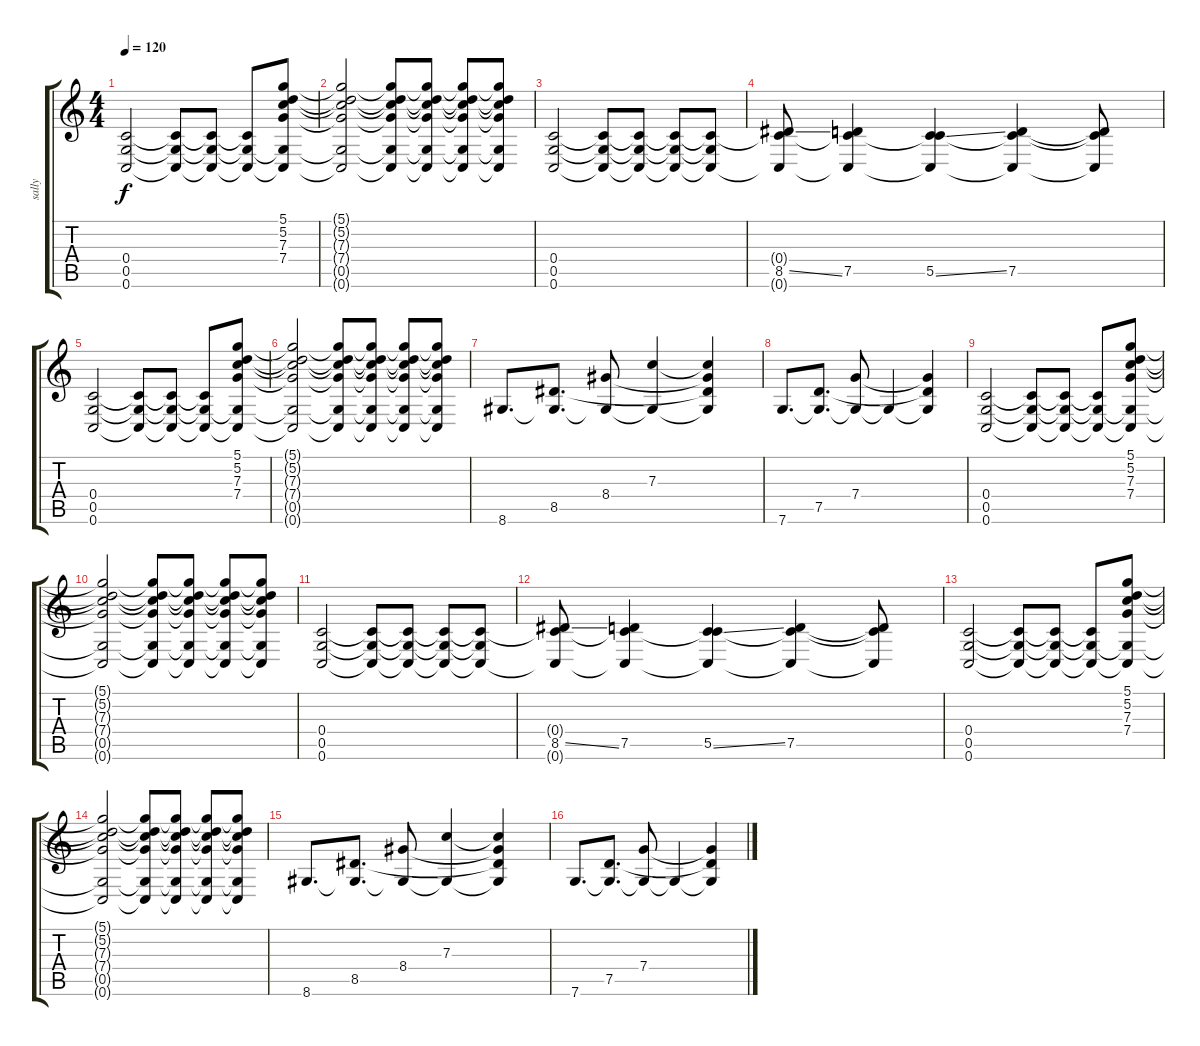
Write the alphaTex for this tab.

\track ("sally" "sally") {instrument distortionguitar}
\staff {score tabs}
\tuning (D4 A3 F3 C3 G2 C2) {hide}
\ts (4 4)
\tempo 120
\clef g2
\ks c
(0.4 0.5 0.6).2{dy f} (0.4{t} 0.5{t} 0.6{t}).8 (0.4{t} 0.5{t} 0.6{t}).8 (0.4{t} 0.5{t} 0.6{t}).8 (5.1 5.2 7.3 7.4 0.5{t} 0.6{t}).8 |
(5.1{t} 5.2{t} 7.3{t} 7.4{t} 0.5{t} 0.6{t}).2 (5.1{t} 5.2{t} 7.3{t} 7.4{t} 0.5{t} 0.6{t}).8 (5.1{t} 5.2{t} 7.3{t} 7.4{t} 0.5{t} 0.6{t}).8 (5.1{t} 5.2{t} 7.3{t} 7.4{t} 0.5{t} 0.6{t}).8 (5.1{t} 5.2{t} 7.3{t} 7.4{t} 0.5{t} 0.6{t}).8 |
(0.4 0.5 0.6).2 (0.4{t} 0.5{t} 0.6{t}).8 (0.4{t} 0.5{t} 0.6{t}).8 (0.4{t} 0.5{t} 0.6{t}).8 (0.4{t} 0.5{t} 0.6{t}).8 |
(0.4{t} 8.5{ss} 0.6{t}).8 (0.4{t} 7.5 0.6{t}).4 (0.4{t} 5.5{ss} 0.6{t}).4 (0.4{t} 7.5 0.6{t}).4 (0.4{t} 7.5{t} 0.6{t}).8 |
(0.4 0.5 0.6).2 (0.4{t} 0.5{t} 0.6{t}).8 (0.4{t} 0.5{t} 0.6{t}).8 (0.4{t} 0.5{t} 0.6{t}).8 (5.1 5.2 7.3 7.4 0.5{t} 0.6{t}).8 |
(5.1{t} 5.2{t} 7.3{t} 7.4{t} 0.5{t} 0.6{t}).2 (5.1{t} 5.2{t} 7.3{t} 7.4{t} 0.5{t} 0.6{t}).8 (5.1{t} 5.2{t} 7.3{t} 7.4{t} 0.5{t} 0.6{t}).8 (5.1{t} 5.2{t} 7.3{t} 7.4{t} 0.5{t} 0.6{t}).8 (5.1{t} 5.2{t} 7.3{t} 7.4{t} 0.5{t} 0.6{t}).8 |
8.6.8{d} (8.5 8.6{t}).8{d} (8.4 8.6{t}).8 (7.3 8.6{t}).4 (7.3{t} 8.4{t} 8.5{t} 8.6{t}).4 |
7.6.8{d} (7.5 7.6{t}).8{d} (7.4 7.6{t}).8 7.6{t}.4 (7.4{t} 7.5{t} 7.6{t}).4 |
(0.4 0.5 0.6).2 (0.4{t} 0.5{t} 0.6{t}).8 (0.4{t} 0.5{t} 0.6{t}).8 (0.4{t} 0.5{t} 0.6{t}).8 (5.1 5.2 7.3 7.4 0.5{t} 0.6{t}).8 |
(5.1{t} 5.2{t} 7.3{t} 7.4{t} 0.5{t} 0.6{t}).2 (5.1{t} 5.2{t} 7.3{t} 7.4{t} 0.5{t} 0.6{t}).8 (5.1{t} 5.2{t} 7.3{t} 7.4{t} 0.5{t} 0.6{t}).8 (5.1{t} 5.2{t} 7.3{t} 7.4{t} 0.5{t} 0.6{t}).8 (5.1{t} 5.2{t} 7.3{t} 7.4{t} 0.5{t} 0.6{t}).8 |
(0.4 0.5 0.6).2 (0.4{t} 0.5{t} 0.6{t}).8 (0.4{t} 0.5{t} 0.6{t}).8 (0.4{t} 0.5{t} 0.6{t}).8 (0.4{t} 0.5{t} 0.6{t}).8 |
(0.4{t} 8.5{ss} 0.6{t}).8 (0.4{t} 7.5 0.6{t}).4 (0.4{t} 5.5{ss} 0.6{t}).4 (0.4{t} 7.5 0.6{t}).4 (0.4{t} 7.5{t} 0.6{t}).8 |
(0.4 0.5 0.6).2 (0.4{t} 0.5{t} 0.6{t}).8 (0.4{t} 0.5{t} 0.6{t}).8 (0.4{t} 0.5{t} 0.6{t}).8 (5.1 5.2 7.3 7.4 0.5{t} 0.6{t}).8 |
(5.1{t} 5.2{t} 7.3{t} 7.4{t} 0.5{t} 0.6{t}).2 (5.1{t} 5.2{t} 7.3{t} 7.4{t} 0.5{t} 0.6{t}).8 (5.1{t} 5.2{t} 7.3{t} 7.4{t} 0.5{t} 0.6{t}).8 (5.1{t} 5.2{t} 7.3{t} 7.4{t} 0.5{t} 0.6{t}).8 (5.1{t} 5.2{t} 7.3{t} 7.4{t} 0.5{t} 0.6{t}).8 |
8.6.8{d} (8.5 8.6{t}).8{d} (8.4 8.6{t}).8 (7.3 8.6{t}).4 (7.3{t} 8.4{t} 8.5{t} 8.6{t}).4 |
7.6.8{d} (7.5 7.6{t}).8{d} (7.4 7.6{t}).8 7.6{t}.4 (7.4{t} 7.5{t} 7.6{t}).4
